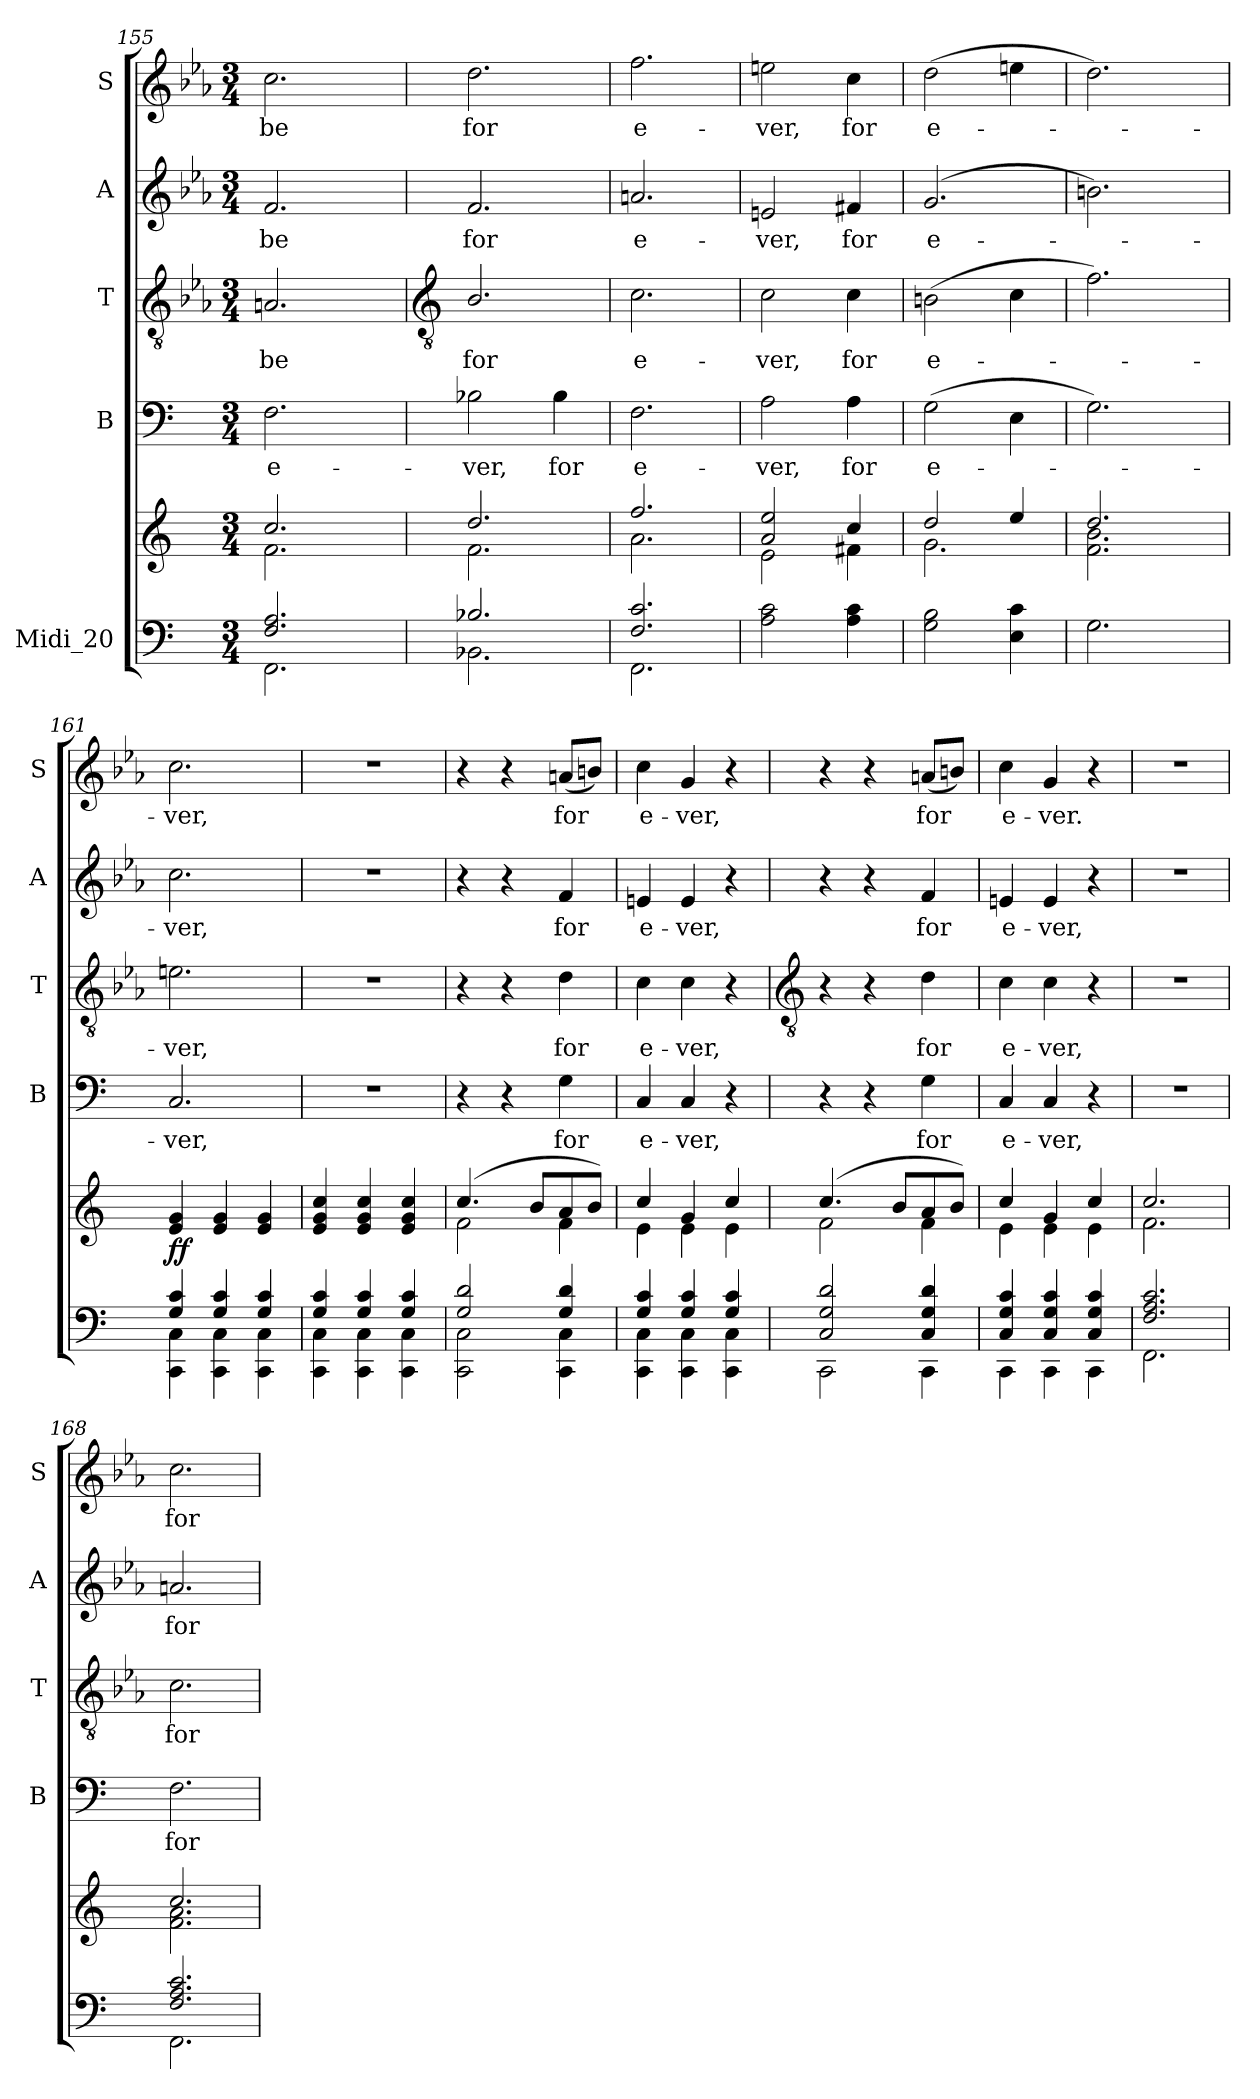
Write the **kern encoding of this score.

**kern	**kern	**dynam	**kern	**text	**kern	**text	**kern	**text	**kern	**text
*part5	*part5	*part5	*part4	*part4	*part3	*part3	*part2	*part2	*part1	*part1
*staff6	*staff5	*staff5/6	*staff4	*staff4	*staff3	*staff3	*staff2	*staff2	*staff1	*staff1
*I"Midi_20	*	*	*I"B	*	*I"T	*	*I"A	*	*I"S	*
*	*	*	*I'B	*	*I'T	*	*I'A	*	*I'S	*
*clefF4	*clefG2	*	*clefF4	*	*clefGv2	*	*clefG2	*	*clefG2	*
*k[]	*k[]	*	*k[]	*	*k[b-e-a-]	*	*k[b-e-a-]	*	*k[b-e-a-]	*
*C:	*C:	*	*C:	*	*E-:	*	*E-:	*	*E-:	*
*M3/4	*M3/4	*	*M3/4	*	*M3/4	*	*M3/4	*	*M3/4	*
=155	=155	=155	=155	=155	=155	=155	=155	=155	=155	=155
*^	*^	*	*	*	*	*	*	*	*	*
*	*^	*	*	*	*	*	*	*	*	*	*	*
!	!	!	!	!	!	!	!LO:LY:b	!	!LO:LY:b	!	!LO:LY:b	!	!LO:LY:b
2.F/ 2.A/	2.FF\	2ryy	2.cc/	2.f\	.	2.F	e-	2.An	be	2.f	be	2.cc	be
.	.	4ryy	.	.	.	.	.	.	.	.	.	.	.
*v	*v	*v	*	*	*	*	*	*	*	*	*	*	*
!!LO:LB:g=z
=156	=156	=156	=156	=156	=156	=156	=156	=156	=156	=156	=156
*	*	*	*	*	*	*clefGv2	*	*	*	*	*
*^	*	*	*	*	*	*	*	*	*	*	*
*	*^	*	*	*	*	*	*	*	*	*	*	*
!	!	!	!	!	!	!	!LO:LY:b	!	!LO:LY:b	!	!LO:LY:b	!	!LO:LY:b
*	*v	*v	*	*	*	*	*	*	*	*	*	*	*
2.B-X/	2.BB-X\	2.dd/	2.f\	.	2B-X	-ver,	2.B-/	for	2.f	for	2.dd	for
!	!	!	!	!	!	!LO:LY:b	!	!	!	!	!	!
.	.	.	.	.	4B-	for	.	.	.	.	.	.
=157	=157	=157	=157	=157	=157	=157	=157	=157	=157	=157	=157	=157
!	!	!	!	!	!	!LO:LY:b	!	!LO:LY:b	!	!LO:LY:b	!	!LO:LY:b
2.F/ 2.c/	2.FF\	2.ff/	2.a\	.	2.F	e-	2.c	e-	2.an	e-	2.ff	e-
=158	=158	=158	=158	=158	=158	=158	=158	=158	=158	=158	=158	=158
!	!	!	!	!	!	!LO:LY:b	!	!LO:LY:b	!	!LO:LY:b	!	!LO:LY:b
2A\ 2c\	2ryy	2a/ 2ee/	2e\	.	2A	-ver,	2c	-ver,	2en	-ver,	2een	-ver,
!	!	!	!	!	!	!LO:LY:b	!	!LO:LY:b	!	!LO:LY:b	!	!LO:LY:b
4A\ 4c\	4ryy	4cc/	4f#X\	.	4A	for	4c	for	4f#X	for	4cc	for
=159	=159	=159	=159	=159	=159	=159	=159	=159	=159	=159	=159	=159
!	!	!	!	!	!	!LO:LY:b	!	!LO:LY:b	!	!LO:LY:b	!	!LO:LY:b
2G\ 2B\	2ryy	2dd/	2.g\	.	(>2G	e-	(>2Bn	e-	(<2.g	e-	(>2dd	e-
4E\ 4c\	4ryy	4ee/	.	.	4E	.	4c	.	.	.	4een	.
=160	=160	=160	=160	=160	=160	=160	=160	=160	=160	=160	=160	=160
2.G\	2ryy	2.dd/	2.f\ 2.b\	.	2.G)	.	2.f)	.	2.bn)	.	2.dd)	.
.	4ryy	.	.	.	.	.	.	.	.	.	.	.
=161	=161	=161	=161	=161	=161	=161	=161	=161	=161	=161	=161	=161
!	!	!	!	!LO:DY:b	!	!LO:LY:b	!	!LO:LY:b	!	!LO:LY:b	!	!LO:LY:b
4G/ 4c/	4CC\ 4C\	4e/ 4g/	2ryy	ff	2.C	ver,	2.en	ver,	2.cc	ver,	2.cc	ver,
4G/ 4c/	4CC\ 4C\	4e/ 4g/	.	.	.	.	.	.	.	.	.	.
4G/ 4c/	4CC\ 4C\	4e/ 4g/	4ryy	.	.	.	.	.	.	.	.	.
=162	=162	=162	=162	=162	=162	=162	=162	=162	=162	=162	=162	=162
!	!	!	!	!	!LO:N:vis=1	!	!LO:N:vis=1	!	!LO:N:vis=1	!	!LO:N:vis=1	!
4G/ 4c/	4CC\ 4C\	4e/ 4g/ 4cc/	2ryy	.	2.r	.	2.r	.	2.r	.	2.r	.
4G/ 4c/	4CC\ 4C\	4e/ 4g/ 4cc/	.	.	.	.	.	.	.	.	.	.
4G/ 4c/	4CC\ 4C\	4e/ 4g/ 4cc/	4ryy	.	.	.	.	.	.	.	.	.
=163	=163	=163	=163	=163	=163	=163	=163	=163	=163	=163	=163	=163
2G/ 2d/	2CC\ 2C\	(>4.cc/	2f\	.	4r	.	4r	.	4r	.	4r	.
.	.	.	.	.	4r	.	4r	.	4r	.	4r	.
.	.	8b/L	.	.	.	.	.	.	.	.	.	.
!	!	!	!	!	!	!LO:LY:b	!	!LO:LY:b	!	!LO:LY:b	!	!LO:LY:b
4G/ 4d/	4CC\ 4C\	8a/	4f\	.	4G	for	4d	for	4f	for	(<8anL	for
.	.	8b/J)	.	.	.	.	.	.	.	.	8bnJ)	.
=164	=164	=164	=164	=164	=164	=164	=164	=164	=164	=164	=164	=164
!	!	!	!	!	!	!LO:LY:b	!	!LO:LY:b	!	!LO:LY:b	!	!LO:LY:b
4G/ 4c/	4CC\ 4C\	4cc/	4e\	.	4C	e-	4c	e-	4en	e-	4cc	e-
!	!	!	!	!	!	!LO:LY:b	!	!LO:LY:b	!	!LO:LY:b	!	!LO:LY:b
4G/ 4c/	4CC\ 4C\	4g/	4e\	.	4C	-ver,	4c	-ver,	4e	-ver,	4g	-ver,
4G/ 4c/	4CC\ 4C\	4cc/	4e\	.	4r	.	4r	.	4r	.	4r	.
!!LO:LB:g=z
=165	=165	=165	=165	=165	=165	=165	=165	=165	=165	=165	=165	=165
*	*	*	*	*	*	*	*clefGv2	*	*	*	*	*
2C/ 2G/ 2d/	2CC\	(>4.cc/	2f\	.	4r	.	4r	.	4r	.	4r	.
.	.	.	.	.	4r	.	4r	.	4r	.	4r	.
.	.	8b/L	.	.	.	.	.	.	.	.	.	.
!	!	!	!	!	!	!LO:LY:b	!	!LO:LY:b	!	!LO:LY:b	!	!LO:LY:b
4C/ 4G/ 4d/	4CC\	8a/	4f\	.	4G	for	4d	for	4f	for	(<8anL	for
.	.	8b/J)	.	.	.	.	.	.	.	.	8bnJ)	.
=166	=166	=166	=166	=166	=166	=166	=166	=166	=166	=166	=166	=166
!	!	!	!	!	!	!LO:LY:b	!	!LO:LY:b	!	!LO:LY:b	!	!LO:LY:b
4C/ 4G/ 4c/	4CC\	4cc/	4e\	.	4C	e-	4c	e-	4en	e-	4cc	e-
!	!	!	!	!	!	!LO:LY:b	!	!LO:LY:b	!	!LO:LY:b	!	!LO:LY:b
4C/ 4G/ 4c/	4CC\	4g/	4e\	.	4C	-ver,	4c	-ver,	4e	-ver,	4g	-ver.
4C/ 4G/ 4c/	4CC\	4cc/	4e\	.	4r	.	4r	.	4r	.	4r	.
=167	=167	=167	=167	=167	=167	=167	=167	=167	=167	=167	=167	=167
!	!	!	!	!	!LO:N:vis=1	!	!LO:N:vis=1	!	!LO:N:vis=1	!	!LO:N:vis=1	!
2.F/ 2.A/ 2.c/	2.FF\	2.cc/	2.f\	.	2.r	.	2.r	.	2.r	.	2.r	.
=168	=168	=168	=168	=168	=168	=168	=168	=168	=168	=168	=168	=168
!	!	!	!	!	!	!LO:LY:b	!	!LO:LY:b	!	!LO:LY:b	!	!LO:LY:b
2.F/ 2.A/ 2.c/	2.FF\	2.cc/	2.f\ 2.a\	.	2.F	for	2.c	for	2.an	for	2.cc	for
*v	*v	*	*	*	*	*	*	*	*	*	*	*
*	*v	*v	*	*	*	*	*	*	*	*	*
=	=	=	=	=	=	=	=	=	=	=
*-	*-	*-	*-	*-	*-	*-	*-	*-	*-	*-
